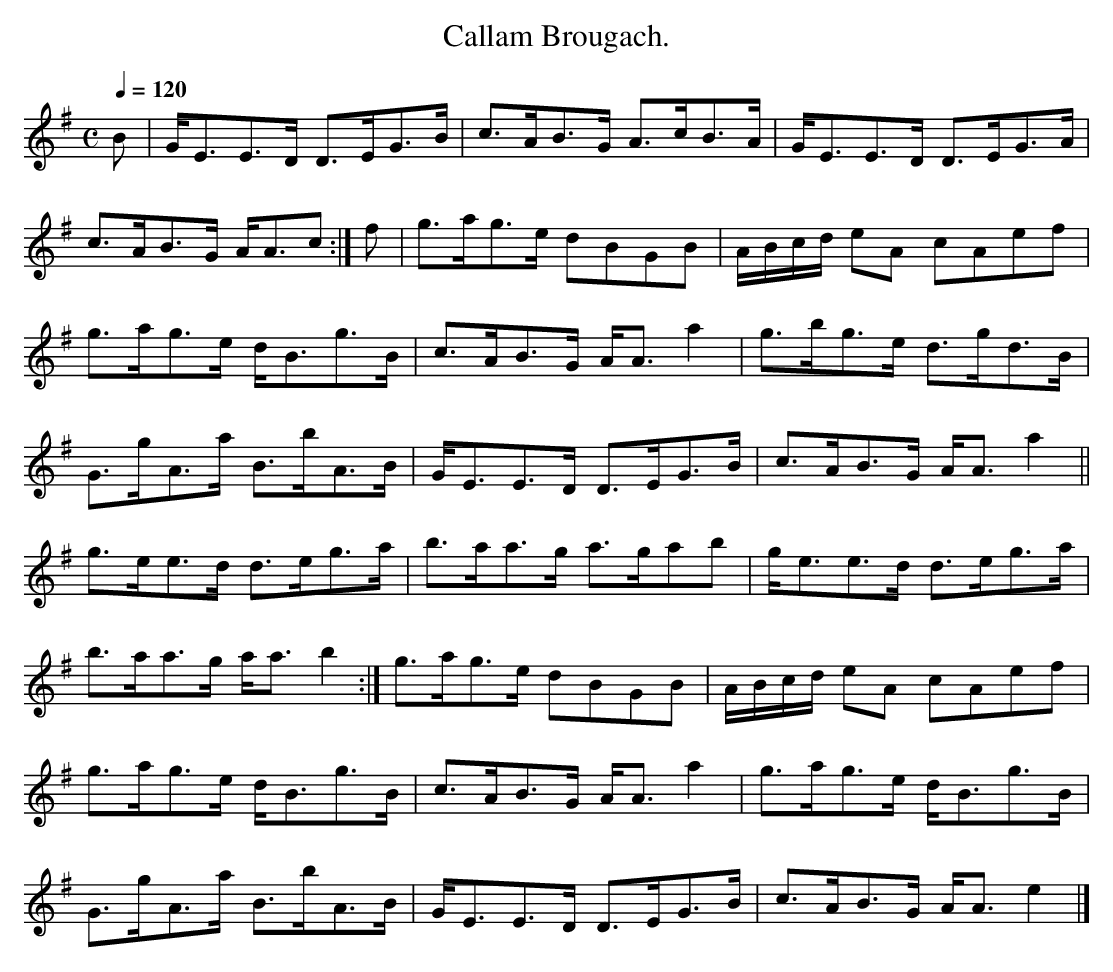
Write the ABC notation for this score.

X:1
T:Callam Brougach.
M:C
L:1/8
Q:1/4=120
K:A Dorian
B|G<EE>D D>EG>B| c>AB>G A>cB>A| G<EE>D D>EG>A|!c>AB>G A<Ac :|
f|g>ag>e dBGB | A/B/c/d/ eA  cAef |!g>ag>e d<Bg>B| c>AB>G A<A a2 |
  g>bg>e d>gd>B|!G>gA>a B>bA>B| G<EE>D D>EG>B| c>AB>G A<A a2||!
  g>ee>d d>eg>a| b>aa>g a>gab | g<ee>d d>eg>a|!b>aa>g a<a b2:|
  g>ag>e dBGB | A/B/c/d/ eA  cAef |!g>ag>e d<Bg>B| c>AB>G A<A a2 |
  g>ag>e d<Bg>B|!G>gA>a B>bA>B| G<EE>D D>EG>B| c>AB>G A<A e2|]
